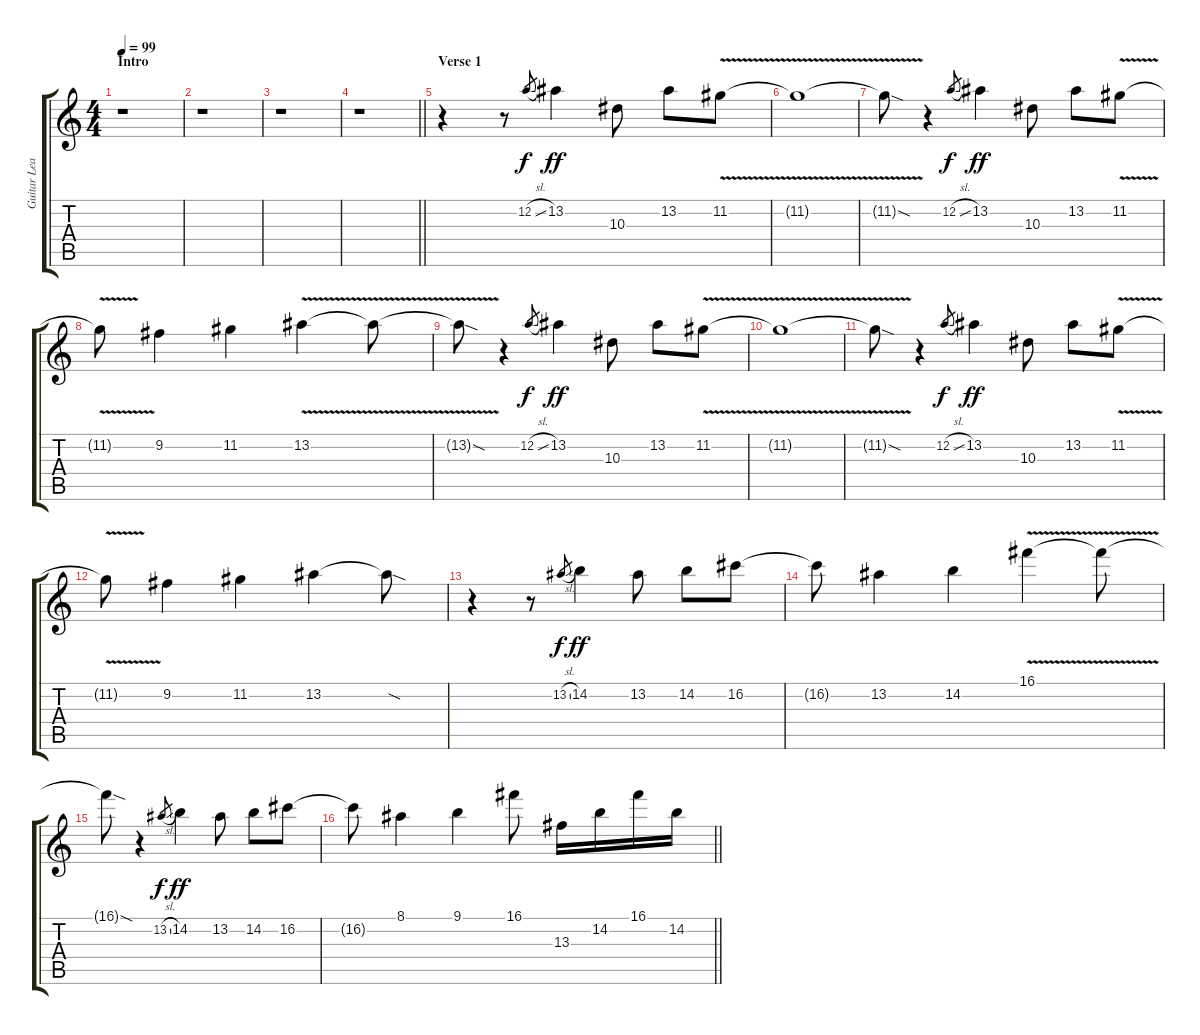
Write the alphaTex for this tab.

\track ("Guitar Lead 1" "Guitar Lea") {instrument overdrivenguitar}
\staff {score tabs}
\tuning (D4 A3 F3 C3 G2 D2) {hide}
\ts (4 4)
\section ("" "Intro")
\tempo 99
\clef g2
\ks c
r.1{dy f instrument overdrivenguitar} |
r.1 |
r.1 |
\barLineRight lightlight
r.1 |
\section ("" "Verse 1")
r.4 r.8 12.2{sl}.8{gr} 13.2.4{dy ff} 10.3.8 13.2.8 11.2{v}.8 |
11.2{v t}.1 |
11.2{sod t}.8 r.4 12.2{sl}.8{gr dy f} 13.2.4{dy ff} 10.3.8 13.2.8 11.2{v}.8 |
11.2{t}.8 9.2.4 11.2.4 13.2{v}.4 13.2{v t}.8 |
13.2{sod t}.8 r.4 12.2{sl}.8{gr dy f} 13.2.4{dy ff} 10.3.8 13.2.8 11.2{v}.8 |
11.2{v t}.1 |
11.2{sod t}.8 r.4 12.2{sl}.8{gr dy f} 13.2.4{dy ff} 10.3.8 13.2.8 11.2{v}.8 |
11.2{t}.8 9.2.4 11.2.4 13.2.4 13.2{sod t}.8 |
r.4 r.8 13.2{sl}.8{gr dy f} 14.2.4{dy ff} 13.2.8 14.2.8 16.2.8 |
16.2{t}.8 13.2.4 14.2.4 16.1{v}.4 16.1{t}.8 |
16.1{sod t}.8 r.4 13.2{sl}.8{gr dy f} 14.2.4{dy ff} 13.2.8 14.2.8 16.2.8 |
\barLineRight lightlight
16.2{t}.8 8.1.4 9.1.4 16.1.8 13.3.16 14.2.16 16.1.16 14.2.16
